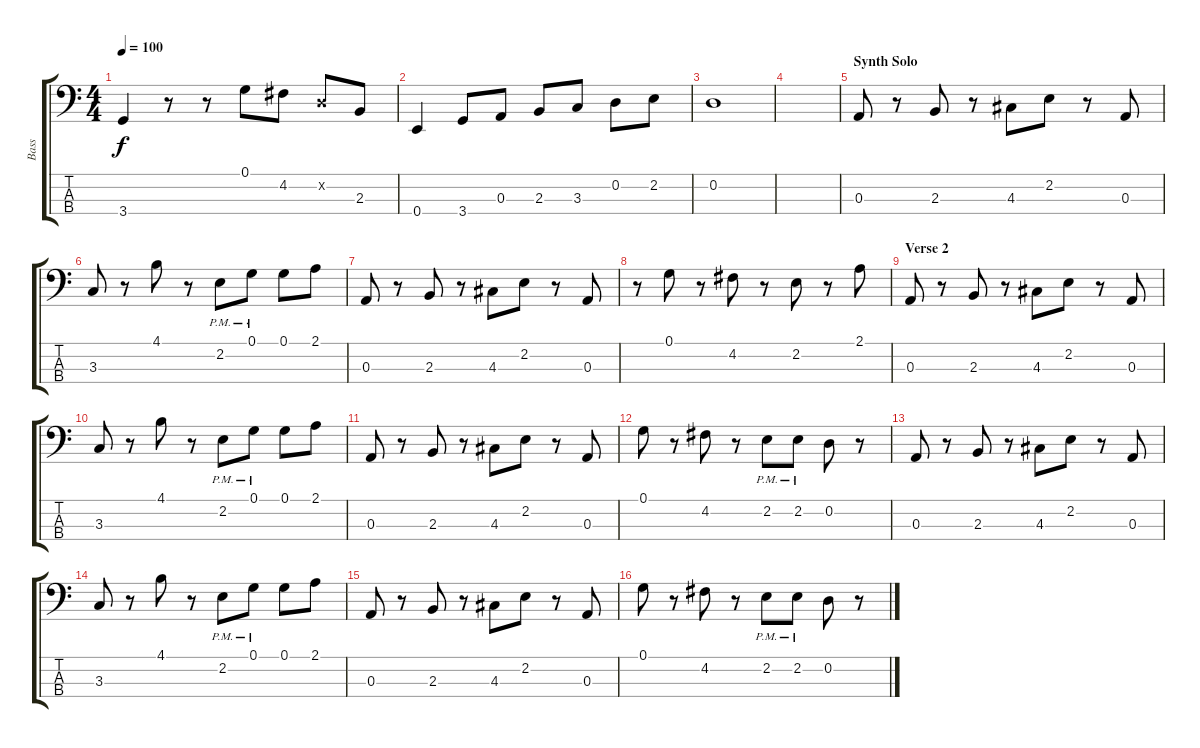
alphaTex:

\track ("Bass" "Bass") {instrument electricbassfinger}
\staff {score tabs}
\tuning (G2 D2 A1 E1) {hide}
\ts (4 4)
\tempo 100
\clef f4
\ks c
3.4.4{dy f} r.8 r.8 0.1.8 4.2.8 0.2{x}.8 2.3.8 |
0.4.4 3.4.8 0.3.8 2.3.8 3.3.8 0.2.8 2.2.8 |
0.2.1 |
|
\section ("" "Synth Solo")
0.3.8 r.8 2.3.8 r.8 4.3.8 2.2.8 r.8 0.3.8 |
3.3.8 r.8 4.1.8 r.8 2.2{pm}.8 0.1{pm}.8 0.1.8 2.1.8 |
0.3.8 r.8 2.3.8 r.8 4.3.8 2.2.8 r.8 0.3.8 |
r.8 0.1.8 r.8 4.2.8 r.8 2.2.8 r.8 2.1.8 |
\section ("" "Verse 2")
0.3.8 r.8 2.3.8 r.8 4.3.8 2.2.8 r.8 0.3.8 |
3.3.8 r.8 4.1.8 r.8 2.2{pm}.8 0.1{pm}.8 0.1.8 2.1.8 |
0.3.8 r.8 2.3.8 r.8 4.3.8 2.2.8 r.8 0.3.8 |
0.1.8 r.8 4.2.8 r.8 2.2{pm}.8 2.2{pm}.8 0.2.8 r.8 |
0.3.8 r.8 2.3.8 r.8 4.3.8 2.2.8 r.8 0.3.8 |
3.3.8 r.8 4.1.8 r.8 2.2{pm}.8 0.1{pm}.8 0.1.8 2.1.8 |
0.3.8 r.8 2.3.8 r.8 4.3.8 2.2.8 r.8 0.3.8 |
0.1.8 r.8 4.2.8 r.8 2.2{pm}.8 2.2{pm}.8 0.2.8 r.8
